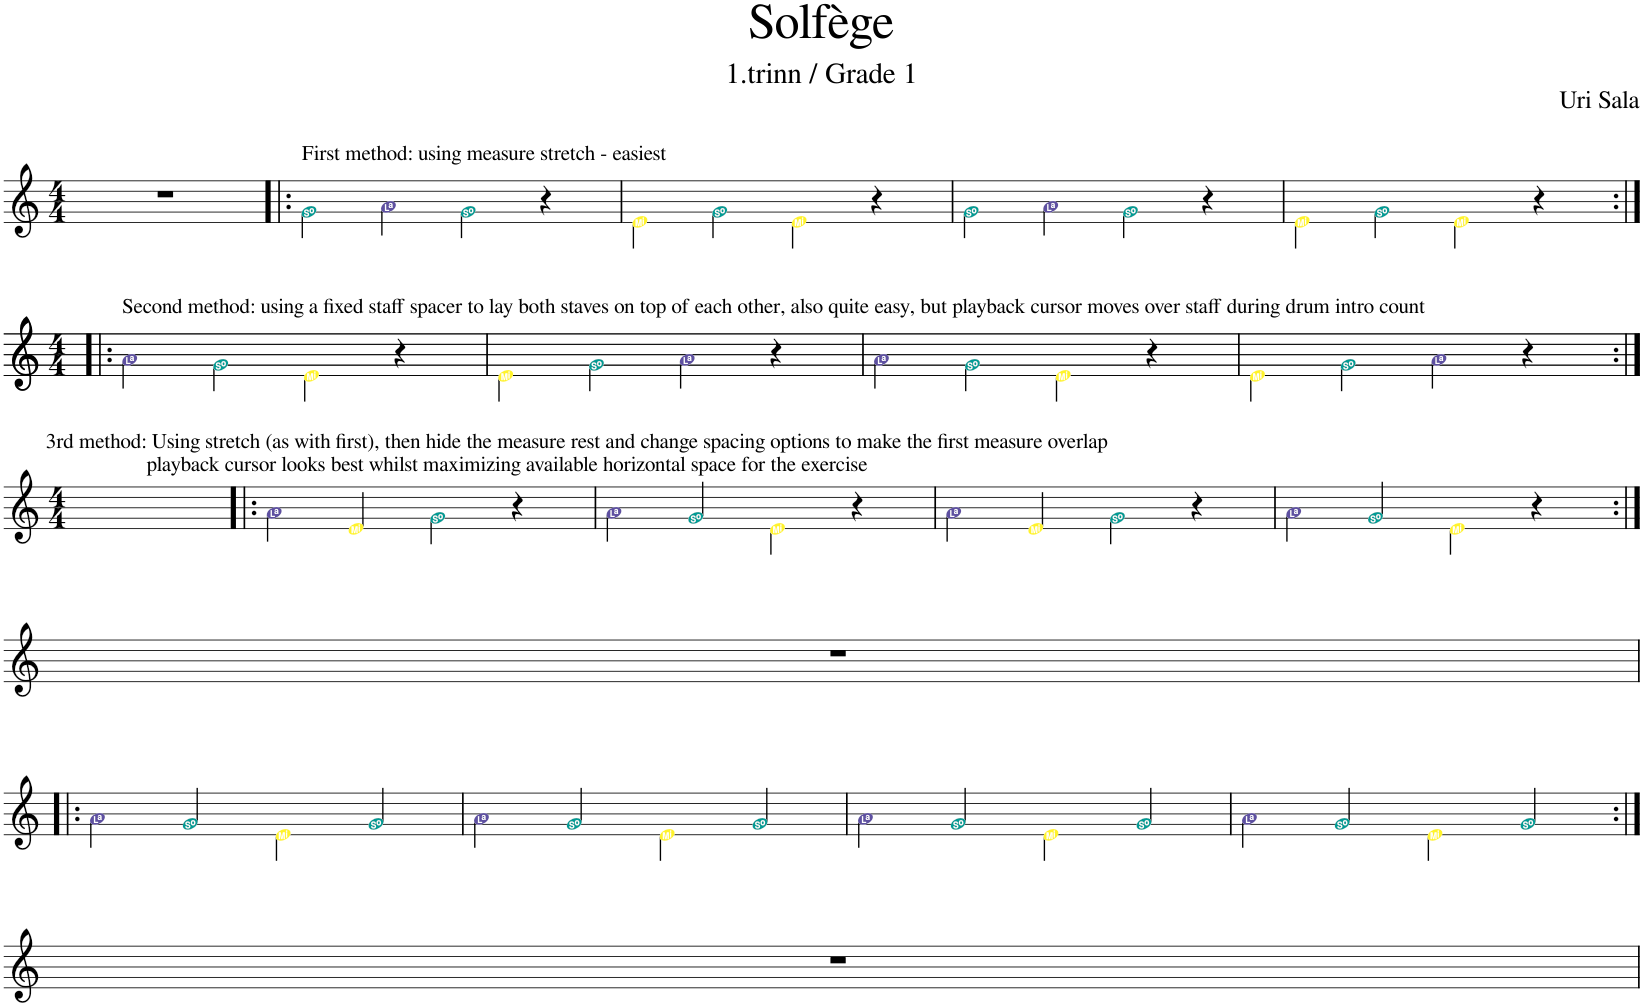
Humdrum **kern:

**kern
*part1
*staff1
*I"Piano
*I'Pno
*clefG2
*k[]
*M4/4
=1
1r
=2!|:
!LO:TX:a:t=First method&colon; using measure stretch - easiest
4gi\
4aj\
4gi\
4r
=3
4eZ\
4gi\
4eZ\
4r
=4
4gi\
4aj\
4gi\
4r
=5
4eZ\
4gi\
4eZ\
4r
!!LO:LB:g=z
=1:|!
*M4/4
1ryy
!!LO:LB:g=z
=2!|:
!LO:TX:a:t=Second method&colon; using a fixed staff spacer to lay both staves on top of each other, also quite easy, but playback cursor moves over staff during drum intro count
4aj\
4gi\
4eZ\
4r
=3
4eZ\
4gi\
4aj\
4r
=4
4aj\
4gi\
4eZ\
4r
=5
4eZ\
4gi\
4aj\
4r
!!LO:LB:g=z
=1:|!
*M4/4
!LO:TX:a:t=3rd method&colon; Using stretch (as with first), then hide the measure rest and change spacing options to make the first measure overlap
!LO:TX:a:t=playback cursor looks best whilst maximizing available horizontal space for the exercise
1ryy
=2!|:
4aj\
4eZ/
4gi\
4r
=3
4aj\
4gi/
4eZ\
4r
=4
4aj\
4eZ/
4gi\
4r
=5
4aj\
4gi/
4eZ\
4r
!!LO:LB:g=z
=1:|!
1r
!!LO:LB:g=z
=2!|:
4aj\
4gi/
4eZ\
4gi/
=3
4aj\
4gi/
4eZ\
4gi/
=4
4aj\
4gi/
4eZ\
4gi/
=5
4aj\
4gi/
4eZ\
4gi/
!!LO:LB:g=z
=6:|!
1r
=
*-
